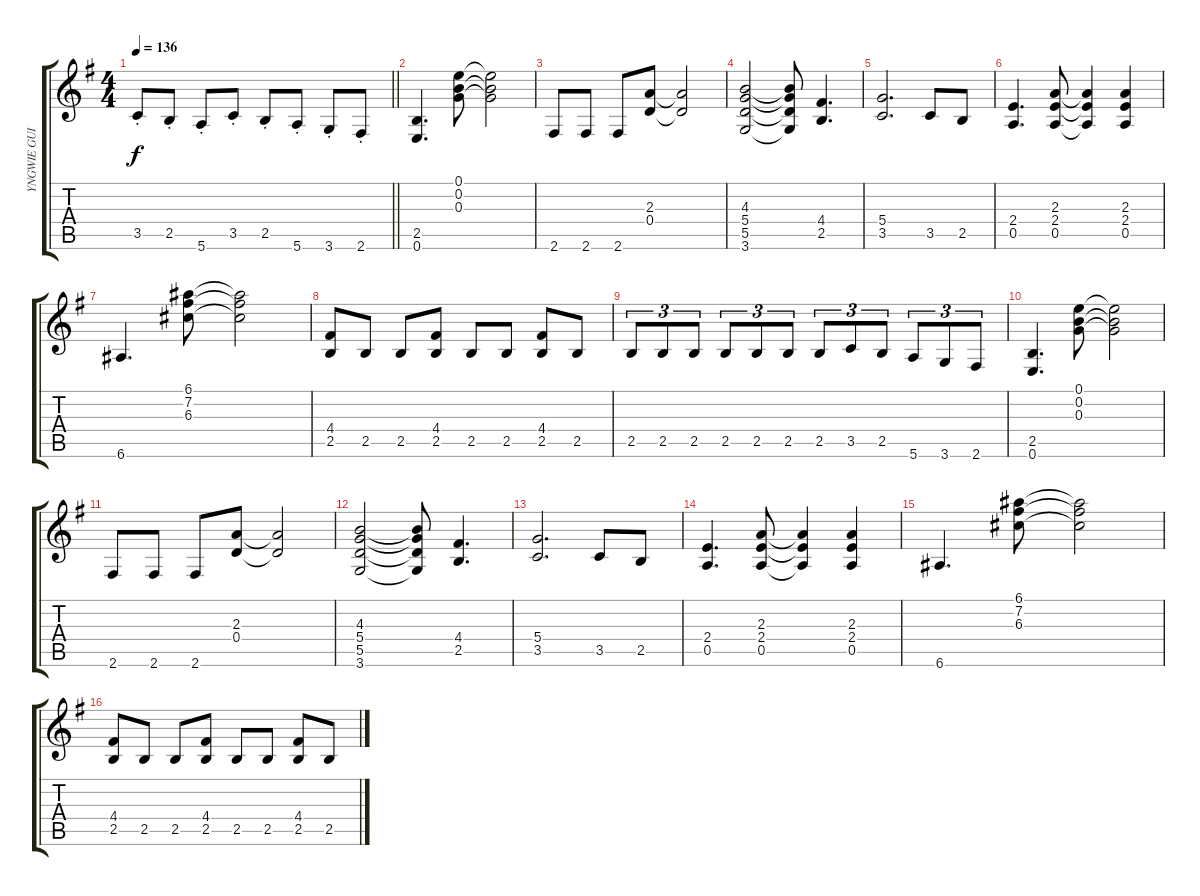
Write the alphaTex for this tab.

\track ("YNGWIE GUITAR 1" "YNGWIE GUI") {instrument overdrivenguitar}
\staff {score tabs}
\tuning (E4 B3 G3 D3 A2 E2) {hide}
\ts (4 4)
\tempo 136
\clef g2
\barLineRight lightlight
\ks eminor
3.5{st}.8{dy f} 2.5{st}.8 5.6{st}.8 3.5{st}.8 2.5{st}.8 5.6{st}.8 3.6{st}.8 2.6{st}.8 |
(2.5 0.6).4{d} (0.1 0.2 0.3).8 (0.1{t} 0.2{t} 0.3{t}).2 |
2.6.8 2.6.8 2.6.8 (2.3 0.4).8 (2.3{t} 0.4{t}).2 |
(4.3 5.4 5.5 3.6).2 (4.3{t} 5.4{t} 5.5{t} 3.6{t}).8 (4.4 2.5).4{d} |
(5.4 3.5).2{d} 3.5.8 2.5.8 |
(2.4 0.5).4{d} (2.3 2.4 0.5).8 (2.3{t} 2.4{t} 0.5{t}).4 (2.3 2.4 0.5).4 |
6.6.4{d} (6.1 7.2 6.3).8 (6.1{t} 7.2{t} 6.3{t}).2 |
(4.4 2.5).8 2.5.8 2.5.8 (4.4 2.5).8 2.5.8 2.5.8 (4.4 2.5).8 2.5.8 |
2.5.8{tu (3 2)} 2.5.8{tu (3 2)} 2.5.8{tu (3 2)} 2.5.8{tu (3 2)} 2.5.8{tu (3 2)} 2.5.8{tu (3 2)} 2.5.8{tu (3 2)} 3.5.8{tu (3 2)} 2.5.8{tu (3 2)} 5.6.8{tu (3 2)} 3.6.8{tu (3 2)} 2.6.8{tu (3 2)} |
(2.5 0.6).4{d} (0.1 0.2 0.3).8 (0.1{t} 0.2{t} 0.3{t}).2 |
2.6.8 2.6.8 2.6.8 (2.3 0.4).8 (2.3{t} 0.4{t}).2 |
(4.3 5.4 5.5 3.6).2 (4.3{t} 5.4{t} 5.5{t} 3.6{t}).8 (4.4 2.5).4{d} |
(5.4 3.5).2{d} 3.5.8 2.5.8 |
(2.4 0.5).4{d} (2.3 2.4 0.5).8 (2.3{t} 2.4{t} 0.5{t}).4 (2.3 2.4 0.5).4 |
6.6.4{d} (6.1 7.2 6.3).8 (6.1{t} 7.2{t} 6.3{t}).2 |
(4.4 2.5).8 2.5.8 2.5.8 (4.4 2.5).8 2.5.8 2.5.8 (4.4 2.5).8 2.5.8
